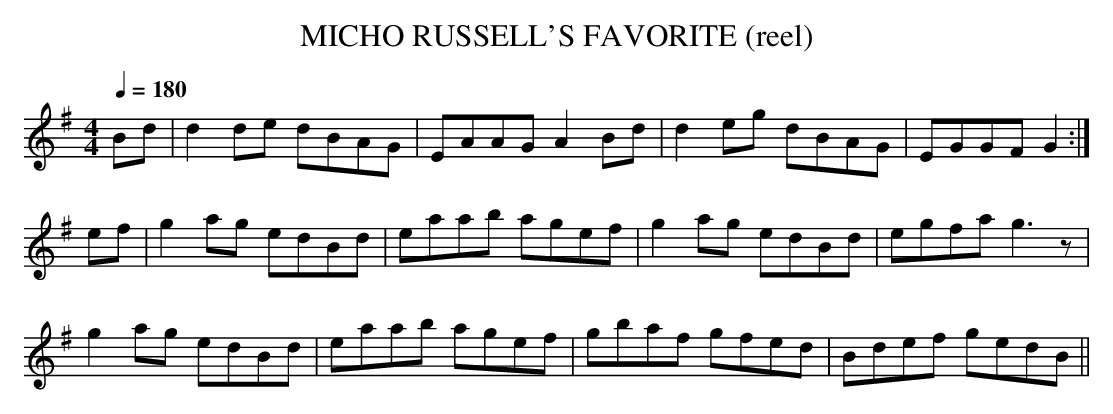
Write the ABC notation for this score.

X:1
T:MICHO RUSSELL'S FAVORITE (reel)
M:4/4
L:1/8
Q:1/4=180
K:G
Bd|d2de dBAG|EAAG A2Bd|d2eg dBAG|EGGF G2 :|
ef|g2 ag edBd|eaab agef|g2 ag edBd|egfa g3z|
g2ag edBd|eaab agef|gbaf gfed|Bdef gedB||
